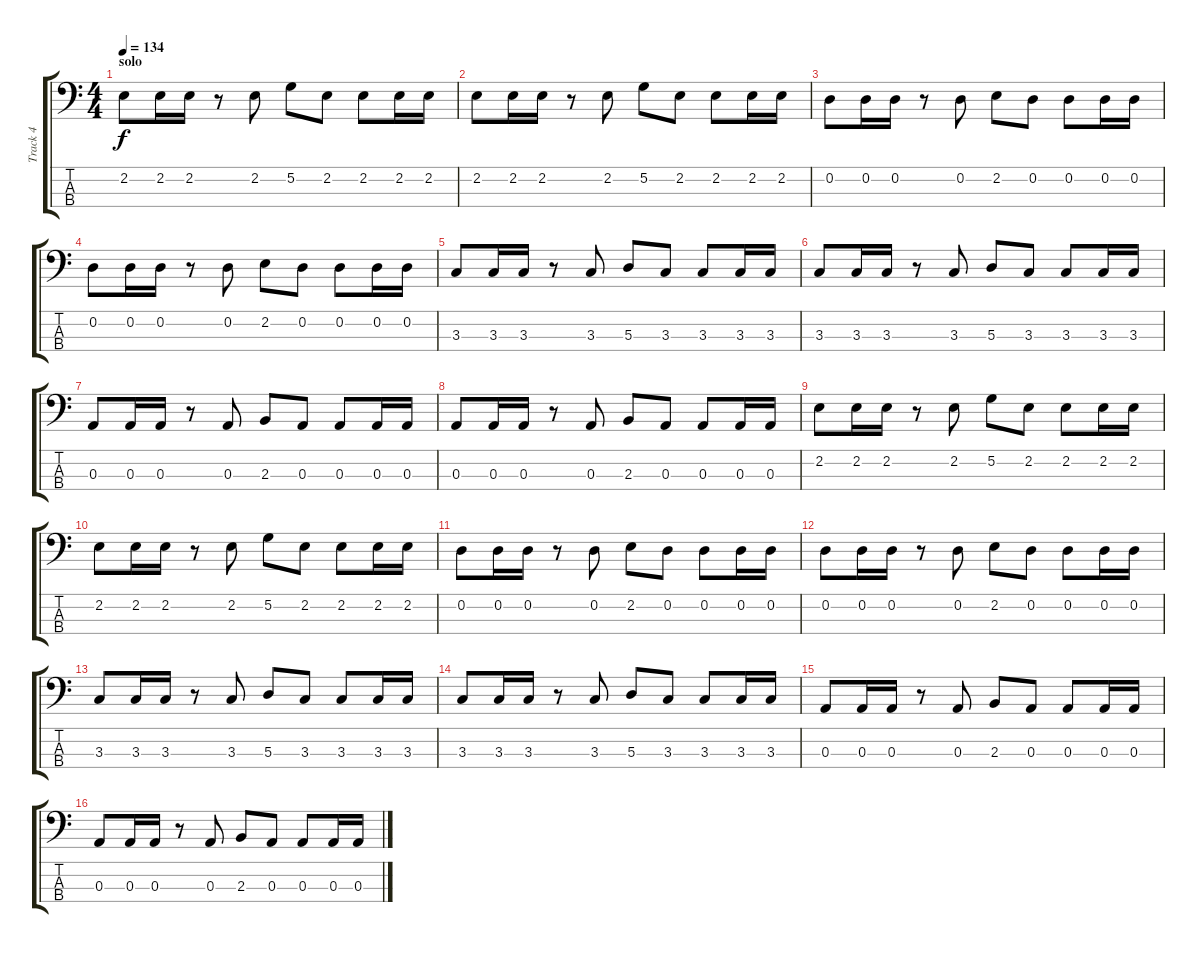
\track ("Track 4" "Track 4") {instrument acousticbass}
\staff {score tabs}
\tuning (G2 D2 A1 E1) {hide}
\ts (4 4)
\section ("" "solo")
\tempo 134
\clef f4
\ks c
2.2.8{dy f} 2.2.16 2.2.16 r.8 2.2.8 5.2.8 2.2.8 2.2.8 2.2.16 2.2.16 |
2.2.8 2.2.16 2.2.16 r.8 2.2.8 5.2.8 2.2.8 2.2.8 2.2.16 2.2.16 |
0.2.8 0.2.16 0.2.16 r.8 0.2.8 2.2.8 0.2.8 0.2.8 0.2.16 0.2.16 |
0.2.8 0.2.16 0.2.16 r.8 0.2.8 2.2.8 0.2.8 0.2.8 0.2.16 0.2.16 |
3.3.8 3.3.16 3.3.16 r.8 3.3.8 5.3.8 3.3.8 3.3.8 3.3.16 3.3.16 |
3.3.8 3.3.16 3.3.16 r.8 3.3.8 5.3.8 3.3.8 3.3.8 3.3.16 3.3.16 |
0.3.8 0.3.16 0.3.16 r.8 0.3.8 2.3.8 0.3.8 0.3.8 0.3.16 0.3.16 |
0.3.8 0.3.16 0.3.16 r.8 0.3.8 2.3.8 0.3.8 0.3.8 0.3.16 0.3.16 |
2.2.8 2.2.16 2.2.16 r.8 2.2.8 5.2.8 2.2.8 2.2.8 2.2.16 2.2.16 |
2.2.8 2.2.16 2.2.16 r.8 2.2.8 5.2.8 2.2.8 2.2.8 2.2.16 2.2.16 |
0.2.8 0.2.16 0.2.16 r.8 0.2.8 2.2.8 0.2.8 0.2.8 0.2.16 0.2.16 |
0.2.8 0.2.16 0.2.16 r.8 0.2.8 2.2.8 0.2.8 0.2.8 0.2.16 0.2.16 |
3.3.8 3.3.16 3.3.16 r.8 3.3.8 5.3.8 3.3.8 3.3.8 3.3.16 3.3.16 |
3.3.8 3.3.16 3.3.16 r.8 3.3.8 5.3.8 3.3.8 3.3.8 3.3.16 3.3.16 |
0.3.8 0.3.16 0.3.16 r.8 0.3.8 2.3.8 0.3.8 0.3.8 0.3.16 0.3.16 |
0.3.8 0.3.16 0.3.16 r.8 0.3.8 2.3.8 0.3.8 0.3.8 0.3.16 0.3.16
